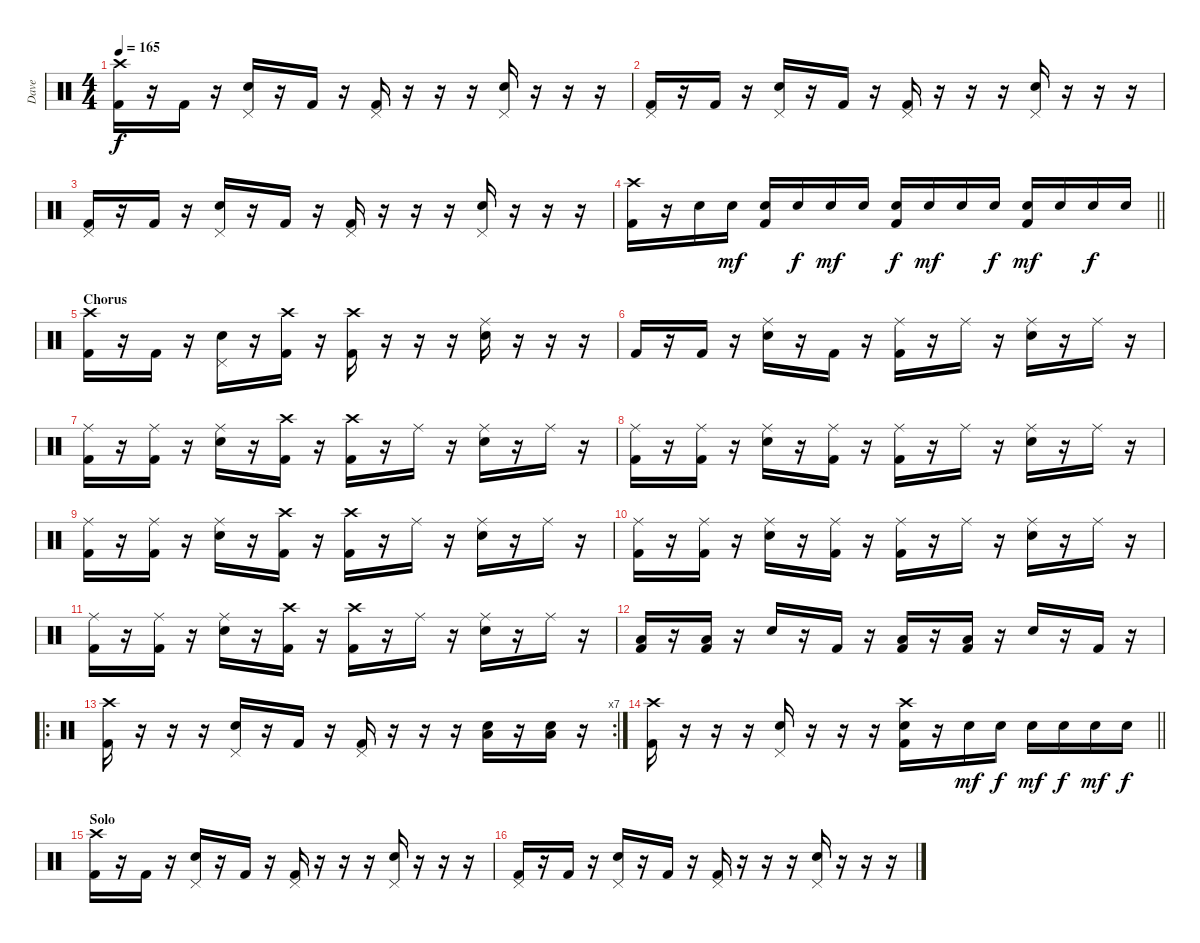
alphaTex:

\track ("Dave" "Dave") {instrument percussion}
\staff {score}
\articulation defaults
\ts (4 4)
\tempo 165
\clef neutral
\ks c
("Crash high (hit)" "Kick (hit) 2").16{dy f} r.16 "Kick (hit) 2".16 r.16 ("Pedal Hi-Hat (hit)" "Electric Snare (hit)").16 r.16 "Kick (hit) 2".16 r.16 ("Pedal Hi-Hat (hit)" "Kick (hit) 2").16 r.16 r.16 r.16 ("Pedal Hi-Hat (hit)" "Electric Snare (hit)").16 r.16 r.16 r.16 |
("Pedal Hi-Hat (hit)" "Kick (hit) 2").16 r.16 "Kick (hit) 2".16 r.16 ("Pedal Hi-Hat (hit)" "Electric Snare (hit)").16 r.16 "Kick (hit) 2".16 r.16 ("Pedal Hi-Hat (hit)" "Kick (hit) 2").16 r.16 r.16 r.16 ("Pedal Hi-Hat (hit)" "Electric Snare (hit)").16 r.16 r.16 r.16 |
("Pedal Hi-Hat (hit)" "Kick (hit) 2").16 r.16 "Kick (hit) 2".16 r.16 ("Pedal Hi-Hat (hit)" "Electric Snare (hit)").16 r.16 "Kick (hit) 2".16 r.16 ("Pedal Hi-Hat (hit)" "Kick (hit) 2").16 r.16 r.16 r.16 ("Pedal Hi-Hat (hit)" "Electric Snare (hit)").16 r.16 r.16 r.16 |
\barLineRight lightlight
("Crash high (hit)" "Kick (hit) 2").16 r.16 "Electric Snare (hit)".16 "Electric Snare (hit)".16{dy mf} ("Electric Snare (hit)" "Kick (hit) 2").16 "Electric Snare (hit)".16{dy f} "Electric Snare (hit)".16{dy mf} "Electric Snare (hit)".16 ("Electric Snare (hit)" "Kick (hit) 2").16{dy f} "Electric Snare (hit)".16{dy mf} "Electric Snare (hit)".16 "Electric Snare (hit)".16{dy f} ("Electric Snare (hit)" "Kick (hit) 2").16{dy mf} "Electric Snare (hit)".16 "Electric Snare (hit)".16{dy f} "Electric Snare (hit)".16 |
\section ("" "Chorus")
("Crash high (hit)" "Kick (hit) 2").16 r.16 "Kick (hit) 2".16 r.16 ("Pedal Hi-Hat (hit)" "Electric Snare (hit)").16 r.16 ("Crash high (hit)" "Kick (hit) 2").16 r.16 ("Crash high (hit)" "Kick (hit) 2").16 r.16 r.16 r.16 ("Ride (middle)" "Electric Snare (hit)").16 r.16 r.16 r.16 |
"Kick (hit) 2".16 r.16 "Kick (hit) 2".16 r.16 ("Ride (middle)" "Electric Snare (hit)").16 r.16 "Kick (hit) 2".16 r.16 ("Ride (middle)" "Kick (hit) 2").16 r.16 "Ride (middle)".16 r.16 ("Ride (middle)" "Electric Snare (hit)").16 r.16 "Ride (middle)".16 r.16 |
("Ride (middle)" "Kick (hit) 2").16 r.16 ("Ride (middle)" "Kick (hit) 2").16 r.16 ("Ride (middle)" "Electric Snare (hit)").16 r.16 ("Crash high (hit)" "Kick (hit) 2").16 r.16 ("Crash high (hit)" "Kick (hit) 2").16 r.16 "Ride (middle)".16 r.16 ("Ride (middle)" "Electric Snare (hit)").16 r.16 "Ride (middle)".16 r.16 |
("Ride (middle)" "Kick (hit) 2").16 r.16 ("Ride (middle)" "Kick (hit) 2").16 r.16 ("Ride (middle)" "Electric Snare (hit)").16 r.16 ("Ride (middle)" "Kick (hit) 2").16 r.16 ("Ride (middle)" "Kick (hit) 2").16 r.16 "Ride (middle)".16 r.16 ("Ride (middle)" "Electric Snare (hit)").16 r.16 "Ride (middle)".16 r.16 |
("Ride (middle)" "Kick (hit) 2").16 r.16 ("Ride (middle)" "Kick (hit) 2").16 r.16 ("Ride (middle)" "Electric Snare (hit)").16 r.16 ("Crash high (hit)" "Kick (hit) 2").16 r.16 ("Crash high (hit)" "Kick (hit) 2").16 r.16 "Ride (middle)".16 r.16 ("Ride (middle)" "Electric Snare (hit)").16 r.16 "Ride (middle)".16 r.16 |
("Ride (middle)" "Kick (hit) 2").16 r.16 ("Ride (middle)" "Kick (hit) 2").16 r.16 ("Ride (middle)" "Electric Snare (hit)").16 r.16 ("Ride (middle)" "Kick (hit) 2").16 r.16 ("Ride (middle)" "Kick (hit) 2").16 r.16 "Ride (middle)".16 r.16 ("Ride (middle)" "Electric Snare (hit)").16 r.16 "Ride (middle)".16 r.16 |
("Ride (middle)" "Kick (hit) 2").16 r.16 ("Ride (middle)" "Kick (hit) 2").16 r.16 ("Ride (middle)" "Electric Snare (hit)").16 r.16 ("Crash high (hit)" "Kick (hit) 2").16 r.16 ("Crash high (hit)" "Kick (hit) 2").16 r.16 "Ride (middle)".16 r.16 ("Ride (middle)" "Electric Snare (hit)").16 r.16 "Ride (middle)".16 r.16 |
("Low Floor Tom (hit)" "Kick (hit) 2").16 r.16 ("Low Floor Tom (hit)" "Kick (hit) 2").16 r.16 "Electric Snare (hit)".16 r.16 "Kick (hit) 2".16 r.16 ("Low Floor Tom (hit)" "Kick (hit) 2").16 r.16 ("Low Floor Tom (hit)" "Kick (hit) 2").16 r.16 "Electric Snare (hit)".16 r.16 "Kick (hit) 2".16 r.16 |
\ro
\rc 7
("Crash high (hit)" "Kick (hit) 2").16 r.16 r.16 r.16 ("Pedal Hi-Hat (hit)" "Electric Snare (hit)").16 r.16 "Kick (hit) 2".16 r.16 ("Pedal Hi-Hat (hit)" "Kick (hit) 2").16 r.16 r.16 r.16 ("Electric Snare (hit)" "Low Floor Tom (hit)").16 r.16 ("Electric Snare (hit)" "Low Floor Tom (hit)").16 r.16 |
\barLineRight lightlight
("Crash high (hit)" "Kick (hit) 2").16 r.16 r.16 r.16 ("Pedal Hi-Hat (hit)" "Electric Snare (hit)").16 r.16 r.16 r.16 ("Crash high (hit)" "Electric Snare (hit)" "Kick (hit) 2").16 r.16 "Electric Snare (hit)".16{dy mf} "Electric Snare (hit)".16{dy f} "Electric Snare (hit)".16{dy mf} "Electric Snare (hit)".16{dy f} "Electric Snare (hit)".16{dy mf} "Electric Snare (hit)".16{dy f} |
\section ("" "Solo")
("Crash high (hit)" "Kick (hit) 2").16 r.16 "Kick (hit) 2".16 r.16 ("Pedal Hi-Hat (hit)" "Electric Snare (hit)").16 r.16 "Kick (hit) 2".16 r.16 ("Pedal Hi-Hat (hit)" "Kick (hit) 2").16 r.16 r.16 r.16 ("Pedal Hi-Hat (hit)" "Electric Snare (hit)").16 r.16 r.16 r.16 |
("Pedal Hi-Hat (hit)" "Kick (hit) 2").16 r.16 "Kick (hit) 2".16 r.16 ("Pedal Hi-Hat (hit)" "Electric Snare (hit)").16 r.16 "Kick (hit) 2".16 r.16 ("Pedal Hi-Hat (hit)" "Kick (hit) 2").16 r.16 r.16 r.16 ("Pedal Hi-Hat (hit)" "Electric Snare (hit)").16 r.16 r.16 r.16
